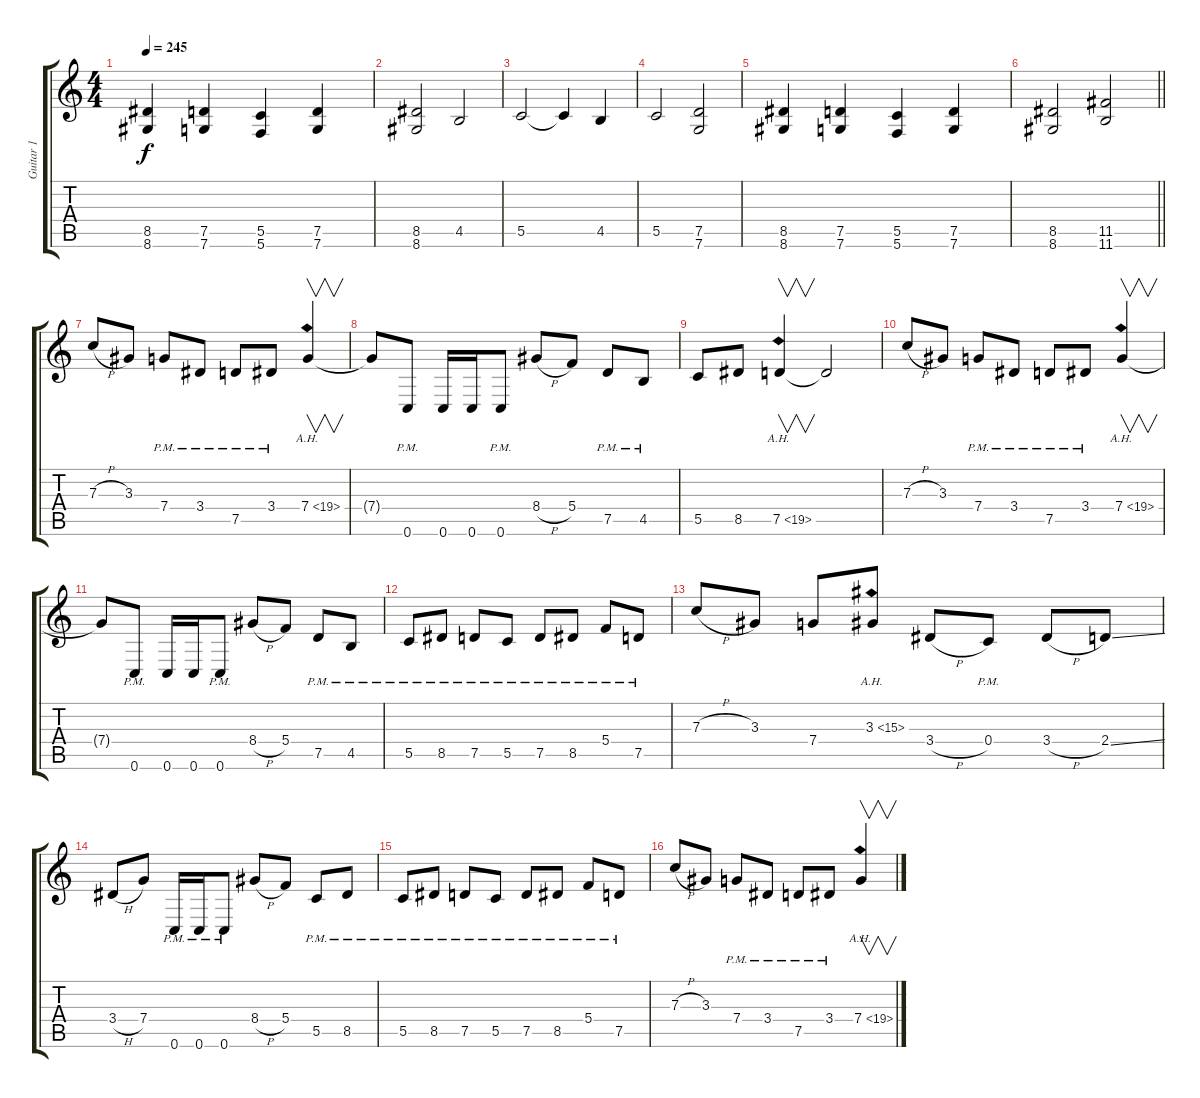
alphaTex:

\track ("Guitar 1" "Guitar 1") {instrument distortionguitar}
\staff {score tabs}
\tuning (D4 A3 F3 C3 G2 C2) {hide}
\ts (4 4)
\tempo 245
\clef g2
\ks c
(8.5 8.6).4{dy f instrument distortionguitar} (7.5 7.6).4 (5.5 5.6).4 (7.5 7.6).4 |
(8.5 8.6).2 4.5.2 |
5.5.2 5.5{t}.4 4.5.4 |
5.5.2 (7.5 7.6).2 |
(8.5 8.6).4 (7.5 7.6).4 (5.5 5.6).4 (7.5 7.6).4 |
\barLineRight lightlight
(8.5 8.6).2 (11.5 11.6).2 |
7.3{h}.8 3.3.8 7.4{pm}.8 3.4{pm}.8 7.5{pm}.8 3.4{pm}.8 7.4{ah 12}.4{v} |
7.4{t}.8 0.6{pm}.8 0.6.16 0.6.16 0.6{pm}.8 8.4{h}.8 5.4.8 7.5{pm}.8 4.5{pm}.8 |
5.5.8 8.5.8 7.5{ah 12}.4{v} 7.5{t}.2 |
7.3{h}.8 3.3.8 7.4{pm}.8 3.4{pm}.8 7.5{pm}.8 3.4{pm}.8 7.4{ah 12}.4{v} |
7.4{t}.8 0.6{pm}.8 0.6.16 0.6.16 0.6{pm}.8 8.4{h}.8 5.4.8 7.5{pm}.8 4.5{pm}.8 |
5.5{pm}.8 8.5{pm}.8 7.5{pm}.8 5.5{pm}.8 7.5{pm}.8 8.5{pm}.8 5.4{pm}.8 7.5{pm}.8 |
7.3{h}.8 3.3.8 7.4.8 3.3{ah 12}.8 3.4{h}.8 0.4{pm}.8 3.4{h}.8 2.4{ss}.8 |
3.4{h}.8 7.4.8 0.6{pm}.16 0.6{pm}.16 0.6{pm}.8 8.4{h}.8 5.4.8 5.5{pm}.8 8.5{pm}.8 |
5.5{pm}.8 8.5{pm}.8 7.5{pm}.8 5.5{pm}.8 7.5{pm}.8 8.5{pm}.8 5.4{pm}.8 7.5{pm}.8 |
7.3{h}.8 3.3.8 7.4{pm}.8 3.4{pm}.8 7.5{pm}.8 3.4{pm}.8 7.4{ah 12}.4{v}
